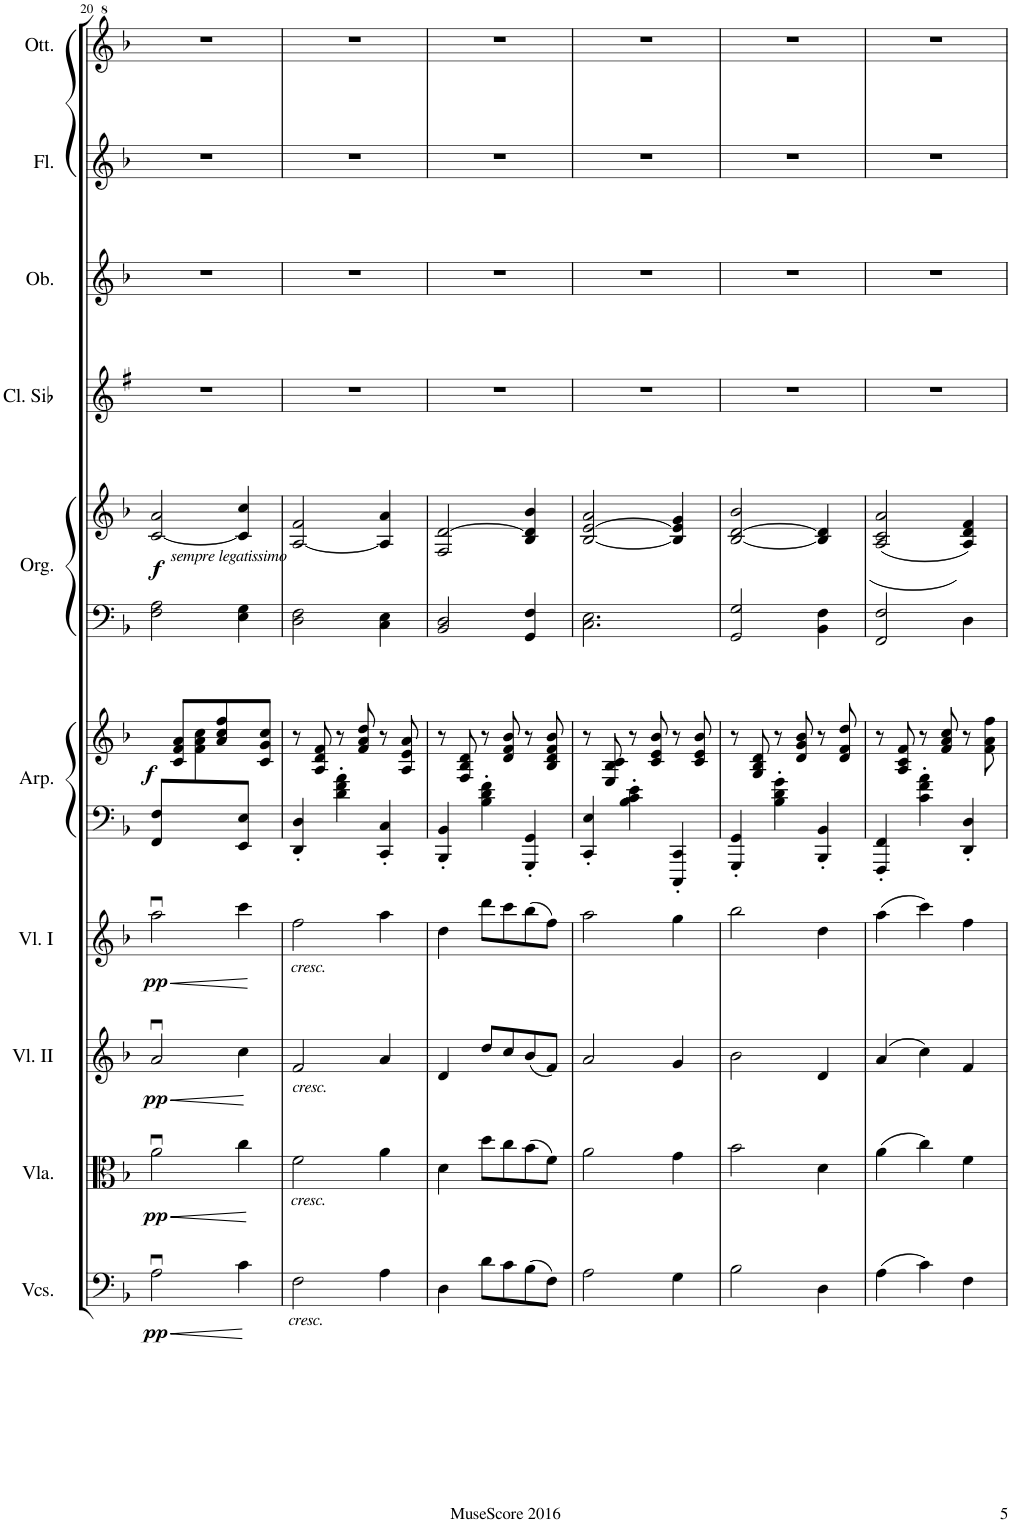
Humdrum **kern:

**kern	**dynam	**kern	**dynam	**kern	**dynam	**kern	**dynam	**kern	**kern	**dynam	**kern	**kern	**dynam	**kern	**kern	**kern	**kern
*part10	*part10	*part9	*part9	*part8	*part8	*part7	*part7	*part6	*part6	*part6	*part5	*part5	*part5	*part4	*part3	*part2	*part1
*staff12	*staff12	*staff11	*staff11	*staff10	*staff10	*staff9	*staff9	*staff8	*staff7	*staff7/8	*staff6	*staff5	*staff5/6	*staff4	*staff3	*staff2	*staff1
*I"Violoncello	*	*I"Viola	*	*I"Violino II	*	*I"Violino I	*	*I"2 Arpe	*	*	*I"Organo	*	*	*I"Clarinetto in Sib	*I"Oboe	*I"Flauto	*I"Ottavini
*	*	*I'Vla.	*	*I'Vl. II	*	*I'Vl. I	*	*I'Arp.	*	*	*I'Org.	*	*	*I'Cl. Sib	*I'Ob.	*I'Fl.	*I'Ott.
!!LO:PB:g=z
*clefF4	*	*clefC3	*	*clefG2	*	*clefG2	*	*clefF4	*clefG2	*	*clefF4	*clefG2	*	*clefG2	*clefG2	*clefG2	*clefG^2
*	*	*	*	*	*	*	*	*	*	*	*	*	*	*Trd1c2	*	*	*Trd-7c-12
*k[b-]	*	*k[b-]	*	*k[b-]	*	*k[b-]	*	*k[b-]	*k[b-]	*	*k[b-]	*k[b-]	*	*k[f#]	*k[b-]	*k[b-]	*k[b-]
*M3/4	*	*M3/4	*	*M3/4	*	*M3/4	*	*M3/4	*M3/4	*	*M3/4	*M3/4	*	*M3/4	*M3/4	*M3/4	*M3/4
=20	=20	=20	=20	=20	=20	=20	=20	=20	=20	=20	=20	=20	=20	=20	=20	=20	=20
!	!	!	!	!	!	!	!	!	!	!	!	!LO:TX:b:i:t=sempre legatissimo	!	!	!	!	!
!	!LO:HP:b	!	!LO:HP:b	!	!LO:HP:b	!	!LO:HP:b	!	!	!	!	!	!	!	!	!	!
*	*	*	*	*	*	*	*	*	*^	*	*	*	*	*	*	*	*
!	!LO:DY:n=1:b	!	!LO:DY:n=1:b	!	!LO:DY:n=1:b	!	!LO:DY:n=1:b	!	!	!	!LO:DY:b	!	!	!LO:DY:b	!	!	!	!
2Au\	< pp	2au\	< pp	2au/	< pp	2aau\	< pp	8FF/ 8F/L	8ryy	4ryy	f	2F\ 2A\	[2c/ 2a/	f	2.r	2.r	2.r	2.r
.	.	.	.	.	.	.	.	8ryy	8c/ 8f/ 8a/L	.	.	.	.	.	.	.	.	.
.	.	.	.	.	.	.	.	8ryy	8ryy	8f\ 8a\ 8cc\	.	.	.	.	.	.	.	.
.	.	.	.	.	.	.	.	8ryy	8a/ 8cc/ 8ff/	4.ryy	.	.	.	.	.	.	.	.
4c\	.	4cc\	.	4cc\	.	4ccc\	.	8EE/ 8E/J	8ryy	.	.	4E\ 4G\	4c/] 4cc/	.	.	.	.	.
.	.	.	.	.	.	.	.	8ryy	8c/ 8g/ 8cc/J	.	.	.	.	.	.	.	.	.
*	*	*	*	*	*	*	*	*	*v	*v	*	*	*	*	*	*	*	*
.	[	.	[	.	[	.	[	.	.	.	.	.	.	.	.	.	.
=21	=21	=21	=21	=21	=21	=21	=21	=21	=21	=21	=21	=21	=21	=21	=21	=21	=21
!	!	!	!	!	!	!LO:TX:b:i:t=cresc.	!	!	!	!	!	!	!	!	!	!	!
!	!	!	!	!LO:TX:b:i:t=cresc.	!	!	!	!	!	!	!	!	!	!	!	!	!
!	!	!LO:TX:b:i:t=cresc.	!	!	!	!	!	!	!	!	!	!	!	!	!	!	!
!LO:TX:b:i:t=cresc.	!	!	!	!	!	!	!	!	!	!	!	!	!	!	!	!	!
2F\	.	2f\	.	2f/	.	2ff\	.	4DD/' 4D/'	8r	.	2D\ 2F\	[2A/ 2f/	.	2.r	2.r	2.r	2.r
.	.	.	.	.	.	.	.	.	8A/ 8d/ 8f/	.	.	.	.	.	.	.	.
.	.	.	.	.	.	.	.	4d\' 4f\' 4a\'	8r	.	.	.	.	.	.	.	.
.	.	.	.	.	.	.	.	.	8f/ 8a/ 8dd/	.	.	.	.	.	.	.	.
4A\	.	4a\	.	4a/	.	4aa\	.	4CC/' 4C/'	8r	.	4C\ 4E\	4A/] 4a/	.	.	.	.	.
.	.	.	.	.	.	.	.	.	8A/ 8e/ 8a/	.	.	.	.	.	.	.	.
=22	=22	=22	=22	=22	=22	=22	=22	=22	=22	=22	=22	=22	=22	=22	=22	=22	=22
4D\	.	4d\	.	4d/	.	4dd\	.	4BBB-/' 4BB-/'	8r	.	2BB-/ 2D/	2F/ [2d/	.	2.r	2.r	2.r	2.r
.	.	.	.	.	.	.	.	.	8F/ 8B-/ 8d/	.	.	.	.	.	.	.	.
8d\L	.	8dd\L	.	8dd/L	.	8ddd\L	.	4B-\' 4d\' 4f\'	8r	.	.	.	.	.	.	.	.
8c\	.	8cc\	.	8cc/	.	8ccc\	.	.	8d/ 8f/ 8b-/	.	.	.	.	.	.	.	.
(8B-\	.	(8b-\	.	(8b-/	.	(8bb-\	.	4GGG/' 4GG/'	8r	.	4GG/ 4F/	4B-/ 4d/] 4b-/	.	.	.	.	.
8F\J)	.	8f\J)	.	8f/J)	.	8ff\J)	.	.	8B-/ 8d/ 8f/ 8b-/	.	.	.	.	.	.	.	.
=23	=23	=23	=23	=23	=23	=23	=23	=23	=23	=23	=23	=23	=23	=23	=23	=23	=23
2A\	.	2a\	.	2a/	.	2aa\	.	4CC/' 4E/'	8r	.	2.C\ 2.E\	[2B-/ [2e/ 2a/	.	2.r	2.r	2.r	2.r
.	.	.	.	.	.	.	.	.	8E/ 8B-/ 8c/	.	.	.	.	.	.	.	.
.	.	.	.	.	.	.	.	4B-\' 4c\' 4e\'	8r	.	.	.	.	.	.	.	.
.	.	.	.	.	.	.	.	.	8c/ 8e/ 8b-/	.	.	.	.	.	.	.	.
4G\	.	4g\	.	4g/	.	4gg\	.	4CCC/' 4CC/'	8r	.	.	4B-/] 4e/] 4g/	.	.	.	.	.
.	.	.	.	.	.	.	.	.	8c/ 8e/ 8b-/	.	.	.	.	.	.	.	.
=24	=24	=24	=24	=24	=24	=24	=24	=24	=24	=24	=24	=24	=24	=24	=24	=24	=24
2B-\	.	2b-\	.	2b-\	.	2bb-\	.	4GGG/' 4GG/'	8r	.	2GG/ 2G/	[2B-/ [2d/ 2b-/	.	2.r	2.r	2.r	2.r
.	.	.	.	.	.	.	.	.	8G/ 8B-/ 8d/	.	.	.	.	.	.	.	.
.	.	.	.	.	.	.	.	4B-\' 4d\' 4g\'	8r	.	.	.	.	.	.	.	.
.	.	.	.	.	.	.	.	.	8d/ 8g/ 8b-/	.	.	.	.	.	.	.	.
4D\	.	4d\	.	4d/	.	4dd\	.	4BBB-/' 4BB-/'	8r	.	4BB-\ 4F\	4B-/] 4d/]	.	.	.	.	.
.	.	.	.	.	.	.	.	.	8d/ 8f/ 8dd/	.	.	.	.	.	.	.	.
=25	=25	=25	=25	=25	=25	=25	=25	=25	=25	=25	=25	=25	=25	=25	=25	=25	=25
(4A\	.	(4a\	.	(4a/	.	(4aa\	.	4FFF/' 4FF/'	8r	.	2FF/ 2F/	((2A/ 2c/ 2a/	.	2.r	2.r	2.r	2.r
.	.	.	.	.	.	.	.	.	8A/ 8c/ 8f/	.	.	.	.	.	.	.	.
4c\)	.	4cc\)	.	4cc\)	.	4ccc\)	.	4c\' 4f\' 4a\'	8r	.	.	.	.	.	.	.	.
.	.	.	.	.	.	.	.	.	8f/ 8a/ 8cc/	.	.	.	.	.	.	.	.
4F\	.	4f\	.	4f/	.	4ff\	.	4DD/' 4D/'	8r	.	4D\	4A/ 4d/ 4f/))	.	.	.	.	.
.	.	.	.	.	.	.	.	.	8f\ 8a\ 8ff\	.	.	.	.	.	.	.	.
=	=	=	=	=	=	=	=	=	=	=	=	=	=	=	=	=	=
*-	*-	*-	*-	*-	*-	*-	*-	*-	*-	*-	*-	*-	*-	*-	*-	*-	*-
